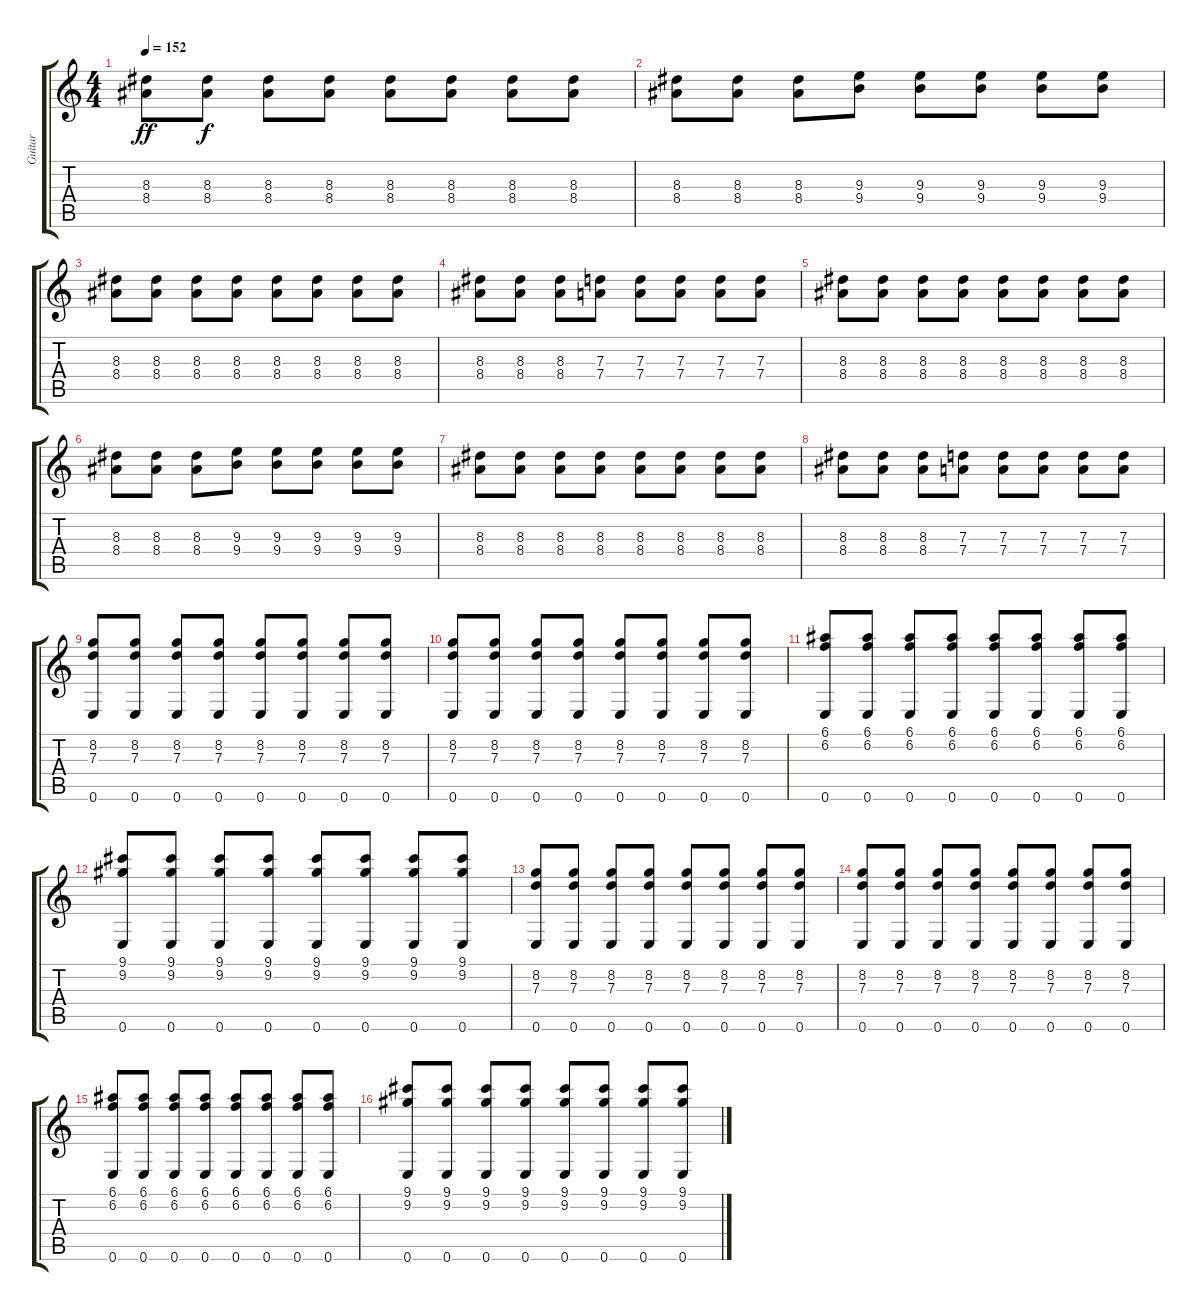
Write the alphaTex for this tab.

\track ("Guitar" "Guitar") {instrument overdrivenguitar}
\staff {score tabs}
\tuning (E4 B3 G3 D3 A2 E2) {hide}
\ts (4 4)
\tempo 152
\clef g2
\ks c
(8.3 8.4).8{dy ff} (8.3 8.4).8{dy f} (8.3 8.4).8 (8.3 8.4).8 (8.3 8.4).8 (8.3 8.4).8 (8.3 8.4).8 (8.3 8.4).8 |
(8.3 8.4).8 (8.3 8.4).8 (8.3 8.4).8 (9.3 9.4).8 (9.3 9.4).8 (9.3 9.4).8 (9.3 9.4).8 (9.3 9.4).8 |
(8.3 8.4).8 (8.3 8.4).8 (8.3 8.4).8 (8.3 8.4).8 (8.3 8.4).8 (8.3 8.4).8 (8.3 8.4).8 (8.3 8.4).8 |
(8.3 8.4).8 (8.3 8.4).8 (8.3 8.4).8 (7.3 7.4).8 (7.3 7.4).8 (7.3 7.4).8 (7.3 7.4).8 (7.3 7.4).8 |
(8.3 8.4).8 (8.3 8.4).8 (8.3 8.4).8 (8.3 8.4).8 (8.3 8.4).8 (8.3 8.4).8 (8.3 8.4).8 (8.3 8.4).8 |
(8.3 8.4).8 (8.3 8.4).8 (8.3 8.4).8 (9.3 9.4).8 (9.3 9.4).8 (9.3 9.4).8 (9.3 9.4).8 (9.3 9.4).8 |
(8.3 8.4).8 (8.3 8.4).8 (8.3 8.4).8 (8.3 8.4).8 (8.3 8.4).8 (8.3 8.4).8 (8.3 8.4).8 (8.3 8.4).8 |
(8.3 8.4).8 (8.3 8.4).8 (8.3 8.4).8 (7.3 7.4).8 (7.3 7.4).8 (7.3 7.4).8 (7.3 7.4).8 (7.3 7.4).8 |
(8.2 7.3 0.6).8 (8.2 7.3 0.6).8 (8.2 7.3 0.6).8 (8.2 7.3 0.6).8 (8.2 7.3 0.6).8 (8.2 7.3 0.6).8 (8.2 7.3 0.6).8 (8.2 7.3 0.6).8 |
(8.2 7.3 0.6).8 (8.2 7.3 0.6).8 (8.2 7.3 0.6).8 (8.2 7.3 0.6).8 (8.2 7.3 0.6).8 (8.2 7.3 0.6).8 (8.2 7.3 0.6).8 (8.2 7.3 0.6).8 |
(6.1 6.2 0.6).8 (6.1 6.2 0.6).8 (6.1 6.2 0.6).8 (6.1 6.2 0.6).8 (6.1 6.2 0.6).8 (6.1 6.2 0.6).8 (6.1 6.2 0.6).8 (6.1 6.2 0.6).8 |
(9.1 9.2 0.6).8 (9.1 9.2 0.6).8 (9.1 9.2 0.6).8 (9.1 9.2 0.6).8 (9.1 9.2 0.6).8 (9.1 9.2 0.6).8 (9.1 9.2 0.6).8 (9.1 9.2 0.6).8 |
(8.2 7.3 0.6).8 (8.2 7.3 0.6).8 (8.2 7.3 0.6).8 (8.2 7.3 0.6).8 (8.2 7.3 0.6).8 (8.2 7.3 0.6).8 (8.2 7.3 0.6).8 (8.2 7.3 0.6).8 |
(8.2 7.3 0.6).8 (8.2 7.3 0.6).8 (8.2 7.3 0.6).8 (8.2 7.3 0.6).8 (8.2 7.3 0.6).8 (8.2 7.3 0.6).8 (8.2 7.3 0.6).8 (8.2 7.3 0.6).8 |
(6.1 6.2 0.6).8 (6.1 6.2 0.6).8 (6.1 6.2 0.6).8 (6.1 6.2 0.6).8 (6.1 6.2 0.6).8 (6.1 6.2 0.6).8 (6.1 6.2 0.6).8 (6.1 6.2 0.6).8 |
(9.1 9.2 0.6).8 (9.1 9.2 0.6).8 (9.1 9.2 0.6).8 (9.1 9.2 0.6).8 (9.1 9.2 0.6).8 (9.1 9.2 0.6).8 (9.1 9.2 0.6).8 (9.1 9.2 0.6).8
